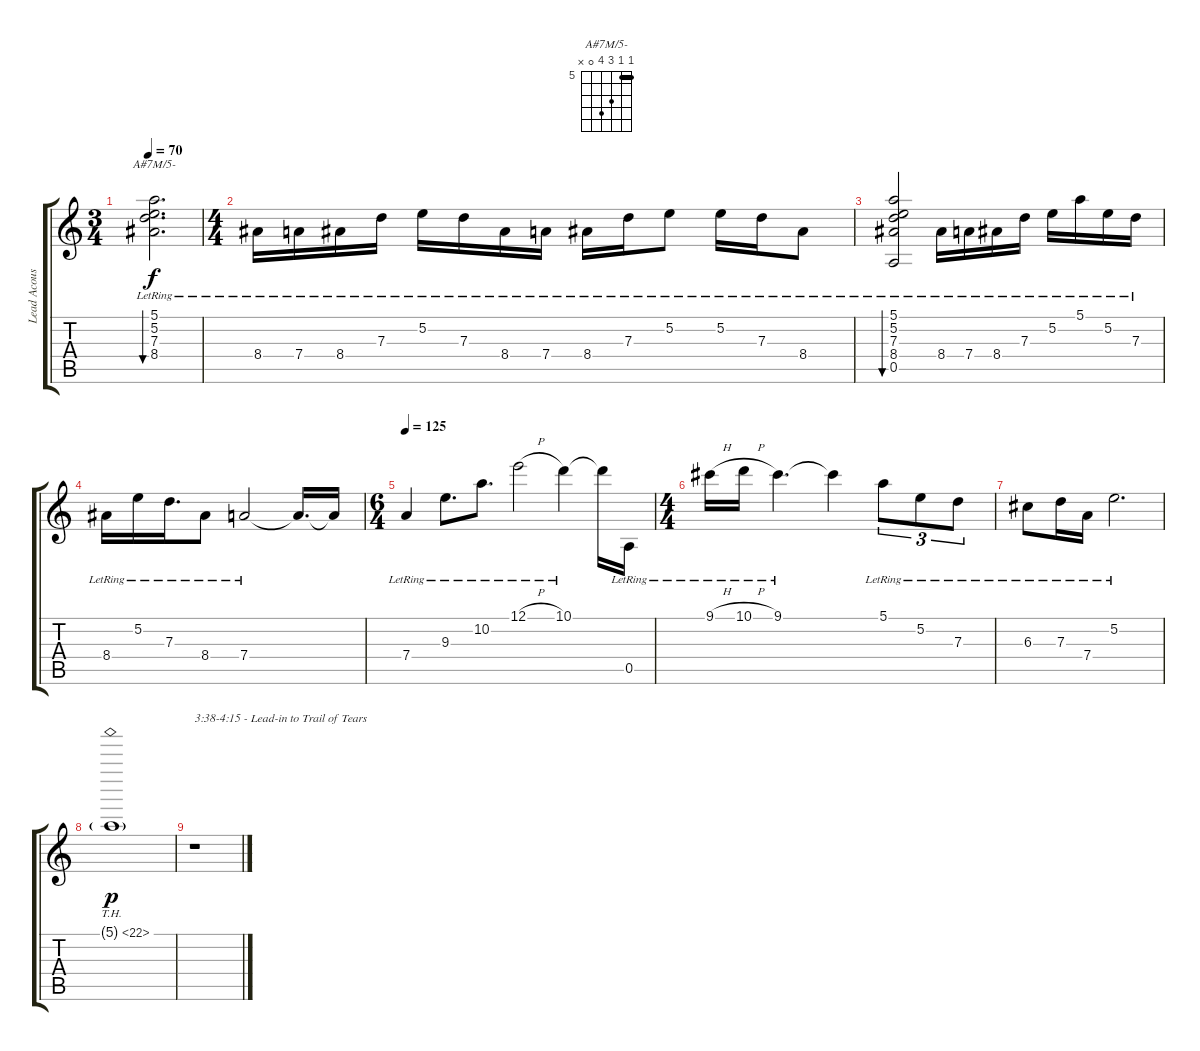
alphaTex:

\track ("Lead Acoustic" "Lead Acous") {instrument acousticguitarnylon}
\staff {score tabs}
\tuning (E4 B3 G3 D3 A2 E2) {hide}
\chord ("A#7M/5-" 5 5 7 8 0 x) {firstfret 5 barre 5}
\ts (3 4)
\tempo 70
\clef g2
\ks c
(5.1{lr} 5.2{lr} 7.3{lr} 8.4{lr}).2{d bu 240 ch "A#7M/5-" dy f} |
\ts (4 4)
8.4{lr}.16 7.4{lr}.16 8.4{lr}.16 7.3{lr}.16 5.2{lr}.16 7.3{lr}.16 8.4{lr}.16 7.4{lr}.16 8.4{lr}.16 7.3{lr}.16 5.2{lr}.8 5.2{lr}.16 7.3{lr}.16 8.4{lr}.8 |
(5.1{lr} 5.2{lr} 7.3{lr} 8.4{lr} 0.5{lr}).2{bu 240} 8.4{lr}.16 7.4{lr}.16 8.4{lr}.16 7.3{lr}.16 5.2{lr}.16 5.1{lr}.16 5.2{lr}.16 7.3{lr}.16 |
8.4{lr}.16 5.2{lr}.16 7.3{lr}.16{d} 8.4{lr}.8 7.4{lr}.2 7.4{t}.16{d} 7.4{t}.16 |
\ts (6 4)
\tempo 125
7.4{lr}.4 9.3{lr}.8{d} 10.2{lr}.8{d} 12.1{h lr}.2 10.1{lr}.4 10.1{t}.16 0.5{lr}.16 |
\ts (4 4)
9.1{h lr}.16 10.1{h lr}.16 9.1{lr}.4{d} 9.1{t}.4 5.1{lr}.8{tu (3 2)} 5.2{lr}.8{tu (3 2)} 7.3{lr}.8{tu (3 2)} |
6.3{lr}.8 7.3{lr}.16 7.4{lr}.16 5.2{lr}.2{d} |
5.1{th 17 g}.1{dy p} |
r.1{txt "3:38-4:15 - Lead-in to Trail of Tears"}
